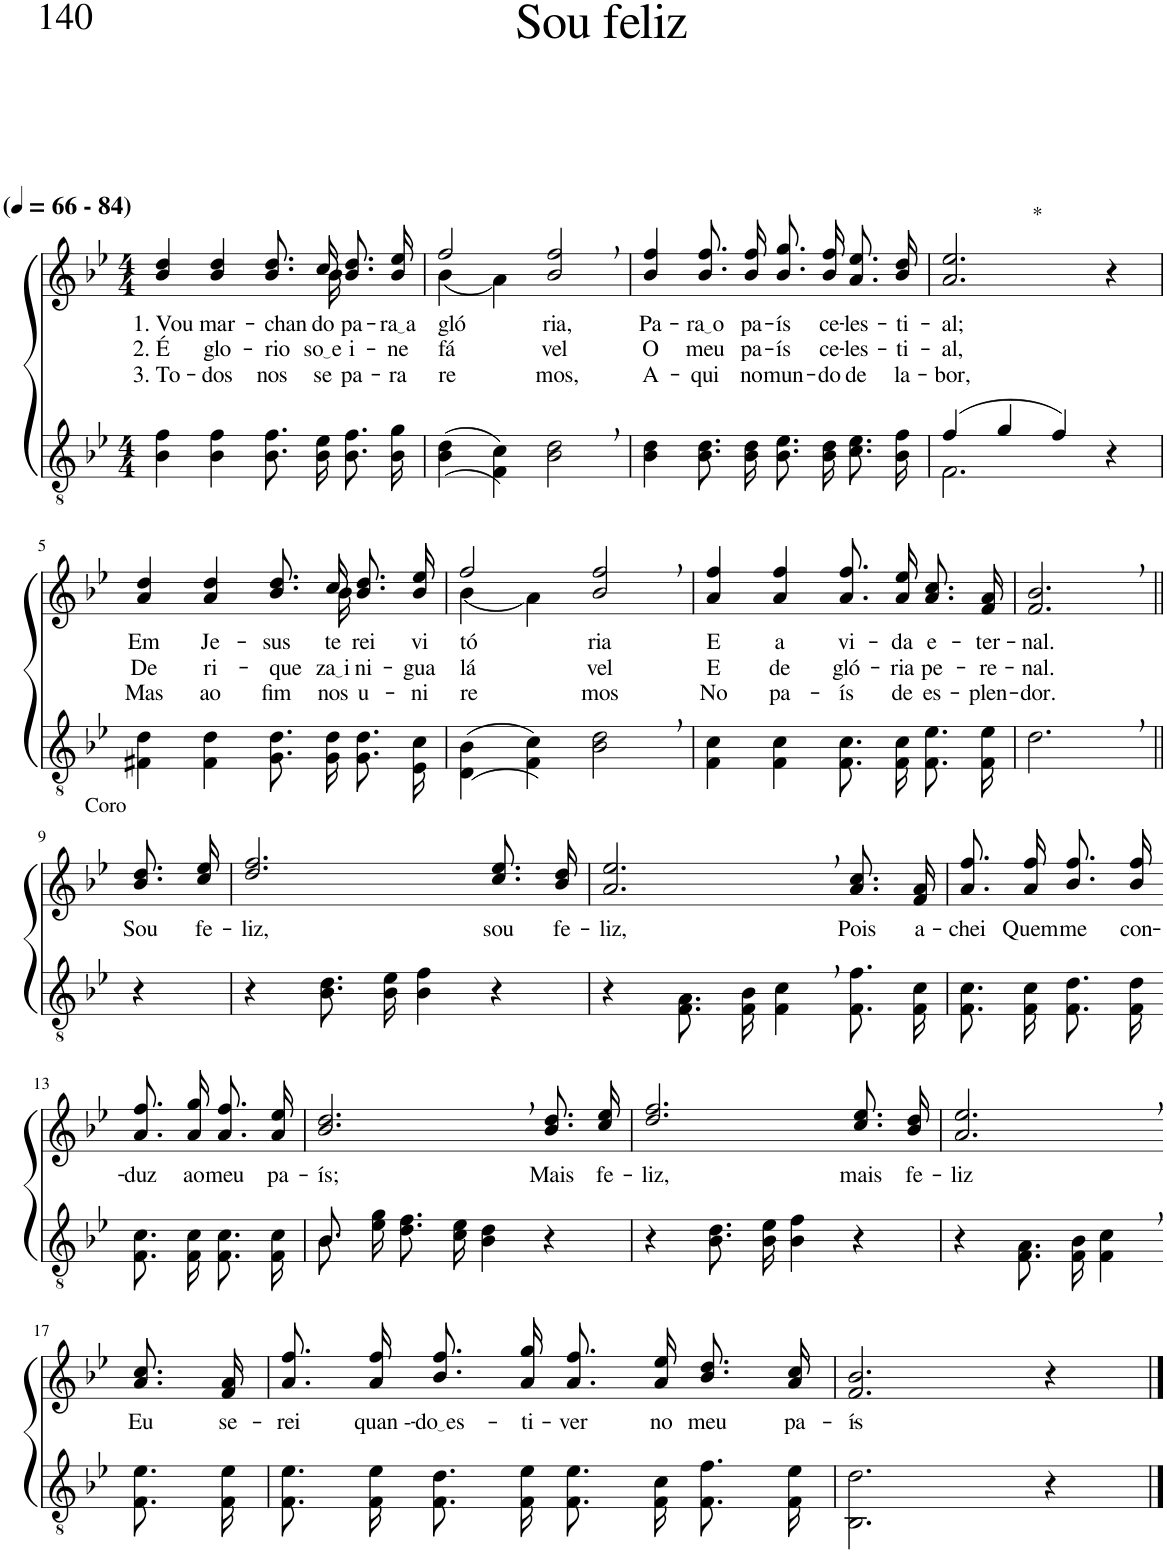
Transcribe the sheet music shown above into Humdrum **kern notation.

**kern	**kern	**text	**text	**text
*part2	*part1	*part1	*part1	*part1
*staff2	*staff1	*staff1	*staff1	*staff1
*I"Parte III e IV	*I"Parte I e II	*	*	*
*clefGv2	*clefG2	*	*	*
*Trd3c5	*Trd3c5	*	*	*
*k[b-e-]	*k[b-e-]	*	*	*
*M4/4	*M4/4	*	*	*
*MM66	*MM66	*	*	*
=1	=1	=1	=1	=1
!	!LO:TX:a:B:t=(	!	!	!
!	!LO:TX:a:B:t=- 84)	!	!	!
!	!	!LO:LY:b	!LO:LY:b	!LO:LY:b
*	*^	*	*	*
4B-\ 4f\	4b-/ 4dd/	8.ryy	1. Vou	2. É	3. To-
!	!	!	!LO:LY:b	!LO:LY:b	!LO:LY:b
*	*v	*v	*	*	*
4B-\ 4f\	4b-/ 4dd/	mar-	glo-	-dos
!	!	!LO:LY:b	!LO:LY:b	!LO:LY:b
8.B-\ 8.f\L	8.b-\ 8.dd\L	-chan-	-rio-	nos
*	*^	*	*	*
!	!	!	!LO:LY:b	!LO:LY:b	!LO:LY:b
16B-\ 16e-\Jk	16cc\Jk	16b-\	-do	so e	se-
!	!	!	!LO:LY:b	!LO:LY:b	!LO:LY:b
8.B-\ 8.f\L	8.b-\ 8.dd\L	4ryy	pa-	i-	-pa-
!	!	!	!LO:LY:b	!LO:LY:b	!LO:LY:b
16B-\ 16g\Jk	16b-\ 16ee-\Jk	.	ra a	-ne-	-ra-
=2	=2	=2	=2	=2	=2
!	!	!	!LO:LY:b	!LO:LY:b	!LO:LY:b
((4B-\ 4d\	2ff/	(4b-\	-gló-	-fá-	-re-
4F\ 4c\))	.	4a\)	.	.	.
!	!	!	!LO:LY:b	!LO:LY:b	!LO:LY:b
2B-\, 2d\,	2b-/, 2ff/,	2ryy	-ria,	-vel	-mos,
=3	=3	=3	=3	=3	=3
!	!	!	!LO:LY:b	!LO:LY:b	!LO:LY:b
*	*v	*v	*	*	*
4B-\ 4d\	4b-/ 4ff/	Pa-	O	A-
!	!	!LO:LY:b	!LO:LY:b	!LO:LY:b
8.B-\ 8.d\L	8.b-\ 8.ff\L	ra o	meu	-qui
!	!	!LO:LY:b	!LO:LY:b	!LO:LY:b
16B-\ 16d\Jk	16b-\ 16ff\Jk	pa-	pa-	no
!	!	!LO:LY:b	!LO:LY:b	!LO:LY:b
8.B-\ 8.e-\L	8.b-\ 8.gg\L	-ís	-ís	mun-
!	!	!LO:LY:b	!LO:LY:b	!LO:LY:b
16B-\ 16d\Jk	16b-\ 16ff\Jk	ce-	ce-	-do
!	!	!LO:LY:b	!LO:LY:b	!LO:LY:b
8.c\ 8.e-\L	8.a\ 8.ee-\L	-les-	-les-	de
!	!	!LO:LY:b	!LO:LY:b	!LO:LY:b
16B-\ 16f\Jk	16b-\ 16dd\Jk	-ti-	-ti-	la-
=4	=4	=4	=4	=4
*^	*	*	*	*
!	!	!LO:TX:a:t=*	!	!	!
!	!	!	!LO:LY:b	!LO:LY:b	!LO:LY:b
(4f/	2.F\	2.a/ 2.ee-/	-al;	-al,	-bor,
4g/	.	.	.	.	.
4f/)	.	.	.	.	.
4r	4ryy	4r	.	.	.
!!LO:LB:g=z
=5	=5	=5	=5	=5	=5
!	!	!	!LO:LY:b	!LO:LY:b	!LO:LY:b
*v	*v	*^	*	*	*
4F#X\ 4d\	4a/ 4dd/	8.ryy	Em	De	Mas
!	!	!	!LO:LY:b	!LO:LY:b	!LO:LY:b
*	*v	*v	*	*	*
4F#\ 4d\	4a/ 4dd/	Je-	ri-	ao
!	!	!LO:LY:b	!LO:LY:b	!LO:LY:b
8.G\ 8.d\L	8.b-\ 8.dd\L	-sus	-que-	fim
*	*^	*	*	*
!	!	!	!LO:LY:b	!LO:LY:b	!LO:LY:b
16G\ 16d\Jk	16cc\Jk	16b-\	te-	za i	nos
!	!	!	!LO:LY:b	!LO:LY:b	!LO:LY:b
8.G/ 8.d/L	8.b-\ 8.dd\L	4ryy	-rei	-ni-	u-
!	!	!	!LO:LY:b	!LO:LY:b	!LO:LY:b
16E-/ 16c/Jk	16b-\ 16ee-\Jk	.	vi-	-gua-	-ni-
=6	=6	=6	=6	=6	=6
!	!	!	!LO:LY:b	!LO:LY:b	!LO:LY:b
((4D\ 4B-\	2ff/	(4b-\	-tó-	-lá-	-re-
4F\ 4c\))	.	4a\)	.	.	.
!	!	!	!LO:LY:b	!LO:LY:b	!LO:LY:b
2B-\, 2d\,	2b-/, 2ff/,	2ryy	-ria	-vel	-mos
=7	=7	=7	=7	=7	=7
!	!	!	!LO:LY:b	!LO:LY:b	!LO:LY:b
*	*v	*v	*	*	*
4F\ 4c\	4a/ 4ff/	E	E	No
!	!	!LO:LY:b	!LO:LY:b	!LO:LY:b
4F\ 4c\	4a/ 4ff/	a	de	pa-
!	!	!LO:LY:b	!LO:LY:b	!LO:LY:b
8.F/ 8.c/L	8.a\ 8.ff\L	vi-	gló-	-ís
!	!	!LO:LY:b	!LO:LY:b	!LO:LY:b
16F/ 16c/Jk	16a\ 16ee-\Jk	-da	-ria	de
!	!	!LO:LY:b	!LO:LY:b	!LO:LY:b
8.F\ 8.e-\L	8.a/ 8.cc/L	e-	pe-	es-
!	!	!LO:LY:b	!LO:LY:b	!LO:LY:b
16F\ 16e-\Jk	16f/ 16a/Jk	-ter-	-re-	-plen-
=8	=8	=8	=8	=8
!	!	!LO:LY:b	!LO:LY:b	!LO:LY:b
2.d,\	2.f/, 2.b-/,	-nal.	-nal.	-dor.
!!LO:LB:g=z
=9||	=9||	=9||	=9||	=9||
!	!LO:TX:a:t=Coro	!	!	!
!	!	!LO:LY:b	!	!
4r	8.b-\ 8.dd\L	Sou	.	.
!	!	!LO:LY:b	!	!
.	16cc\ 16ee-\Jk	fe-	.	.
=10	=10	=10	=10	=10
!	!	!LO:LY:b	!	!
4r	2.dd/ 2.ff/	-liz,	.	.
8.B-\ 8.d\L	.	.	.	.
16B-\ 16e-\Jk	.	.	.	.
4B-\ 4f\	.	.	.	.
!	!	!LO:LY:b	!	!
4r	8.cc\ 8.ee-\L	sou	.	.
!	!	!LO:LY:b	!	!
.	16b-\ 16dd\Jk	fe-	.	.
=11	=11	=11	=11	=11
!	!	!LO:LY:b	!	!
4r	2.a/, 2.ee-/,	-liz,	.	.
8.F/ 8.A/L	.	.	.	.
16F/ 16B-/Jk	.	.	.	.
4F\, 4c\,	.	.	.	.
!	!	!LO:LY:b	!	!
8.F/ 8.f/L	8.a/ 8.cc/L	Pois	.	.
!	!	!LO:LY:b	!	!
16F/ 16c/Jk	16f/ 16a/Jk	a-	.	.
=12	=12	=12	=12	=12
!	!	!LO:LY:b	!	!
8.F/ 8.c/L	8.a\ 8.ff\L	-chei	.	.
!	!	!LO:LY:b	!	!
16F/ 16c/Jk	16a\ 16ff\Jk	Quem	.	.
!	!	!LO:LY:b	!	!
8.F/ 8.d/L	8.b-\ 8.ff\L	me	.	.
!	!	!LO:LY:b	!	!
16F/ 16d/Jk	16b-\ 16ff\Jk	con-	.	.
!!LO:LB:g=z
=13-	=13-	=13-	=13-	=13-
!	!	!LO:LY:b	!	!
8.F/ 8.c/L	8.a\ 8.ff\L	-duz	.	.
!	!	!LO:LY:b	!	!
16F/ 16c/Jk	16a\ 16gg\Jk	ao	.	.
!	!	!LO:LY:b	!	!
8.F/ 8.c/L	8.a\ 8.ff\L	meu	.	.
!	!	!LO:LY:b	!	!
16F/ 16c/Jk	16a\ 16ee-\Jk	pa-	.	.
=14	=14	=14	=14	=14
*^	*	*	*	*
!	!	!	!LO:LY:b	!	!
8.B-\L	8.B-/	2.b-/, 2.dd/,	-ís;	.	.
16e-\ 16g\Jk	2ryy	.	.	.	.
8.d\ 8.f\L	.	.	.	.	.
16c\ 16e-\Jk	.	.	.	.	.
4B-\ 4d\	.	.	.	.	.
.	4ryy	.	.	.	.
!	!	!	!LO:LY:b	!	!
4r	.	8.b-\ 8.dd\L	Mais	.	.
!	!	!	!LO:LY:b	!	!
.	16ryy	16cc\ 16ee-\Jk	fe-	.	.
=15	=15	=15	=15	=15	=15
!	!	!	!LO:LY:b	!	!
*v	*v	*	*	*	*
4r	2.dd/ 2.ff/	-liz,	.	.
8.B-\ 8.d\L	.	.	.	.
16B-\ 16e-\Jk	.	.	.	.
4B-\ 4f\	.	.	.	.
!	!	!LO:LY:b	!	!
4r	8.cc\ 8.ee-\L	mais	.	.
!	!	!LO:LY:b	!	!
.	16b-\ 16dd\Jk	fe-	.	.
=16	=16	=16	=16	=16
!	!	!LO:LY:b	!	!
4r	2.a/, 2.ee-/,	-liz	.	.
8.F/ 8.A/L	.	.	.	.
16F/ 16B-/Jk	.	.	.	.
4F\, 4c\,	.	.	.	.
!!LO:LB:g=z
=17-	=17-	=17-	=17-	=17-
!	!	!LO:LY:b	!	!
8.F\ 8.e-\L	8.a/ 8.cc/L	Eu	.	.
!	!	!LO:LY:b	!	!
16F\ 16e-\Jk	16f/ 16a/Jk	se-	.	.
=18	=18	=18	=18	=18
!	!	!LO:LY:b	!	!
8.F\ 8.e-\L	8.a\ 8.ff\L	-rei	.	.
!	!	!LO:LY:b	!	!
16F\ 16e-\Jk	16a\ 16ff\Jk	quan --	.	.
!	!	!LO:LY:b	!	!
8.F\ 8.d\L	8.b-\ 8.ff\L	do es	.	.
!	!	!LO:LY:b	!	!
16F\ 16e-\Jk	16a\ 16gg\Jk	-ti-	.	.
!	!	!LO:LY:b	!	!
8.F/ 8.e-/L	8.a\ 8.ff\L	-ver	.	.
!	!	!LO:LY:b	!	!
16F/ 16c/Jk	16a\ 16ee-\Jk	no	.	.
!	!	!LO:LY:b	!	!
8.F\ 8.f\L	8.b-\ 8.dd\L	meu	.	.
!	!	!LO:LY:b	!	!
16F\ 16e-\Jk	16a\ 16cc\Jk	pa-	.	.
=19	=19	=19	=19	=19
!	!	!LO:LY:b	!	!
2.BB-\ 2.d\	2.f/ 2.b-/	-ís-	.	.
4r	4r	.	.	.
==	==	==	==	==
*-	*-	*-	*-	*-
